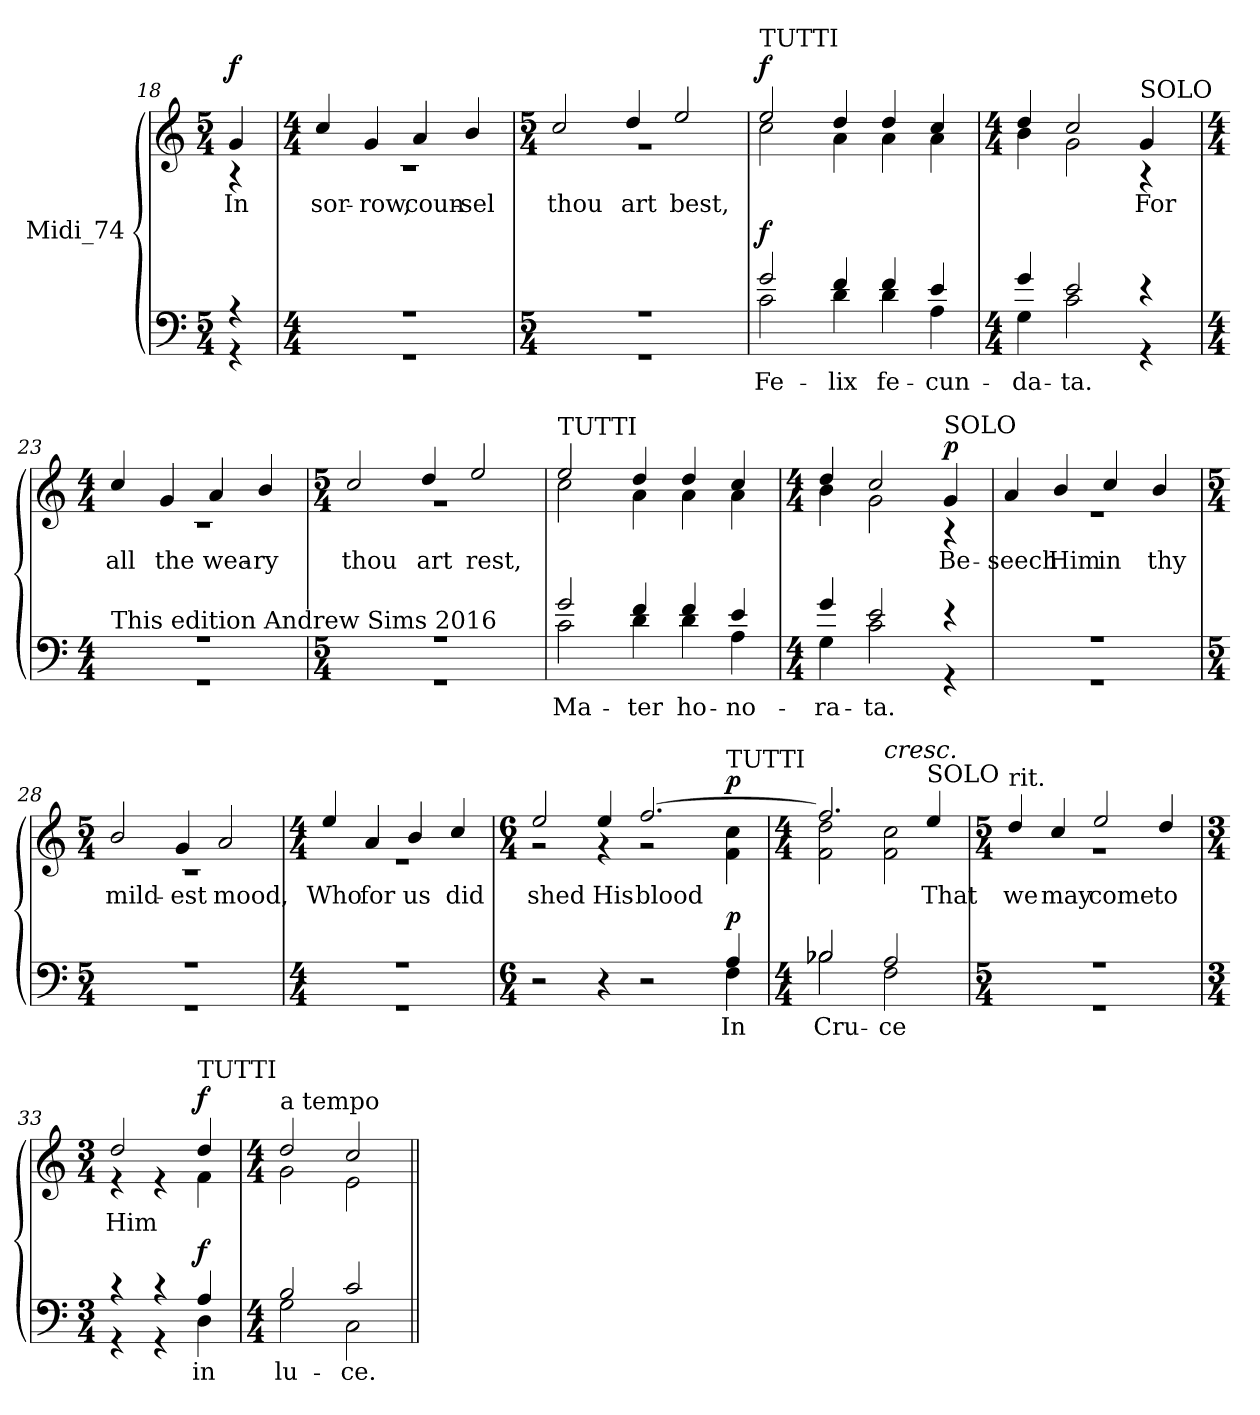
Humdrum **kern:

**kern	**text	**dynam	**kern	**text	**dynam
*part2	*part2	*part2	*part1	*part1	*part1
*staff2	*staff2	*staff2	*staff1	*staff1	*staff1
*I"Midi_74	*	*	*I"Midi_74	*	*
!!LO:PB:g=z
*clefF4	*	*	*clefG2	*	*
*k[]	*	*	*k[]	*	*
*M5/4	*	*	*M5/4	*	*
=18	=18	=18	=18	=18	=18
*^	*	*	*	*	*
!	!	!	!	!LO:TX:a:t=SOLO	!	!
!	!	!	!	!	!LO:LY:b	!LO:DY:b
*	*	*	*	*^	*	*
4r	4r	.	.	4g/	4r	In	f
=19	=19	=19	=19	=19	=19	=19	=19
*M4/4	*	*	*	*M4/4	*	*	*
!	!	!	!	!	!	!LO:LY:b	!
1r	1r	.	.	4cc/	1r	sor-	.
!	!	!	!	!	!	!LO:LY:b	!
.	.	.	.	4g/	.	-row,	.
!	!	!	!	!	!	!LO:LY:b	!
.	.	.	.	4a/	.	coun-	.
!	!	!	!	!	!	!LO:LY:b	!
.	.	.	.	4b/	.	-sel	.
=20	=20	=20	=20	=20	=20	=20	=20
*M5/4	*	*	*	*M5/4	*	*	*
!	!	!	!	!	!	!LO:LY:b	!
4%5r	4%5r	.	.	2cc/	4%5r	thou	.
!	!	!	!	!	!	!LO:LY:b	!
.	.	.	.	4dd/	.	art	.
!	!	!	!	!	!	!LO:LY:b	!
.	.	.	.	2ee/	.	best,	.
=21	=21	=21	=21	=21	=21	=21	=21
!	!	!	!	!LO:TX:a:t=TUTTI	!	!	!
!	!	!LO:LY:b	!LO:DY:b	!	!	!	!LO:DY:b
2g/	2c\	Fe-	f	2ee/	2cc\	.	f
!	!	!LO:LY:b	!	!	!	!	!
4f/	4d\	-lix	.	4dd/	4a\	.	.
!	!	!LO:LY:b	!	!	!	!	!
4f/	4d\	fe-	.	4dd/	4a\	.	.
!	!	!LO:LY:b	!	!	!	!	!
4e/	4A\	-cun-	.	4cc/	4a\	.	.
=22	=22	=22	=22	=22	=22	=22	=22
*M4/4	*	*	*	*M4/4	*	*	*
!	!	!LO:LY:b	!	!	!	!	!
4g/	4G\	-da-	.	4dd/	4b\	.	.
!	!	!LO:LY:b	!	!	!	!	!
2e/	2c\	-ta.	.	2cc/	2g\	.	.
!	!	!	!	!LO:TX:a:t=SOLO	!	!	!
!	!	!	!	!	!	!LO:LY:b	!
4r	4r	.	.	4g/	4r	For	.
!!LO:LB:g=z	!!
=23	=23	=23	=23	=23	=23	=23	=23
*M4/4	*	*	*	*M4/4	*	*	*
!LO:TX:a:t=This edition  Andrew Sims 2016	!	!	!	!	!	!	!
!	!	!	!	!	!	!LO:LY:b	!
1r	1r	.	.	4cc/	1r	all	.
!	!	!	!	!	!	!LO:LY:b	!
.	.	.	.	4g/	.	the	.
!	!	!	!	!	!	!LO:LY:b	!
.	.	.	.	4a/	.	wea-	.
!	!	!	!	!	!	!LO:LY:b	!
.	.	.	.	4b/	.	-ry	.
=24	=24	=24	=24	=24	=24	=24	=24
*M5/4	*	*	*	*M5/4	*	*	*
!	!	!	!	!	!	!LO:LY:b	!
4%5r	4%5r	.	.	2cc/	4%5r	thou	.
!	!	!	!	!	!	!LO:LY:b	!
.	.	.	.	4dd/	.	art	.
!	!	!	!	!	!	!LO:LY:b	!
.	.	.	.	2ee/	.	rest,	.
=25	=25	=25	=25	=25	=25	=25	=25
!	!	!	!	!LO:TX:a:t=TUTTI	!	!	!
!	!	!LO:LY:b	!	!	!	!	!
2g/	2c\	Ma-	.	2ee/	2cc\	.	.
!	!	!LO:LY:b	!	!	!	!	!
4f/	4d\	-ter	.	4dd/	4a\	.	.
!	!	!LO:LY:b	!	!	!	!	!
4f/	4d\	ho-	.	4dd/	4a\	.	.
!	!	!LO:LY:b	!	!	!	!	!
4e/	4A\	-no-	.	4cc/	4a\	.	.
=26	=26	=26	=26	=26	=26	=26	=26
*M4/4	*	*	*	*M4/4	*	*	*
!	!	!LO:LY:b	!	!	!	!	!
4g/	4G\	-ra-	.	4dd/	4b\	.	.
!	!	!LO:LY:b	!	!	!	!	!
2e/	2c\	-ta.	.	2cc/	2g\	.	.
!	!	!	!	!LO:TX:a:t=SOLO	!	!	!
!	!	!	!	!	!	!LO:LY:b	!LO:DY:b
4r	4r	.	.	4g/	4r	Be-	p
=27	=27	=27	=27	=27	=27	=27	=27
!	!	!	!	!	!	!LO:LY:b	!
1r	1r	.	.	4a/	1r	-seech	.
!	!	!	!	!	!	!LO:LY:b	!
.	.	.	.	4b/	.	Him	.
!	!	!	!	!	!	!LO:LY:b	!
.	.	.	.	4cc/	.	in	.
!	!	!	!	!	!	!LO:LY:b	!
.	.	.	.	4b/	.	thy	.
!!LO:LB:g=z	!!
=28	=28	=28	=28	=28	=28	=28	=28
*M5/4	*	*	*	*M5/4	*	*	*
!	!	!	!	!	!	!LO:LY:b	!
4%5r	4%5r	.	.	2b/	4%5r	mild-	.
!	!	!	!	!	!	!LO:LY:b	!
.	.	.	.	4g/	.	-est	.
!	!	!	!	!	!	!LO:LY:b	!
.	.	.	.	2a/	.	mood,	.
=29	=29	=29	=29	=29	=29	=29	=29
*M4/4	*	*	*	*M4/4	*	*	*
!	!	!	!	!	!	!LO:LY:b	!
1r	1r	.	.	4ee/	1r	Who	.
!	!	!	!	!	!	!LO:LY:b	!
.	.	.	.	4a/	.	for	.
!	!	!	!	!	!	!LO:LY:b	!
.	.	.	.	4b/	.	us	.
!	!	!	!	!	!	!LO:LY:b	!
.	.	.	.	4cc/	.	did	.
=30	=30	=30	=30	=30	=30	=30	=30
*M6/4	*	*	*	*M6/4	*	*	*
!	!	!	!	!	!	!LO:LY:b	!
1ryy	2r	.	.	2ee/	2r	shed	.
!	!	!	!	!	!	!LO:LY:b	!
.	4r	.	.	4ee/	4r	His	.
!	!	!	!	!	!	!LO:LY:b	!
.	2r	.	.	[2.ff/	2r	blood	.
4ryy	.	.	.	.	.	.	.
!	!	!	!	!	!LO:TX:a:t=TUTTI	!	!
!	!	!LO:LY:b	!LO:DY:b	!	!	!	!LO:DY:b
4A/	4F\	In	p	.	4f\ 4cc\	.	p
!!LO:LB:g=z	!!
=31	=31	=31	=31	=31	=31	=31	=31
*M4/4	*	*	*	*M4/4	*	*	*
!	!	!LO:LY:b	!	!	!	!	!
2B-X/	2B-\	Cru-	.	2.ff/]	2f\ 2dd\	.	.
!	!	!	!	!	!LO:TX:a:i:t=cresc.	!	!
!	!	!LO:LY:b	!	!	!	!	!
2A/	2F\	-ce	.	.	2f\ 2cc\	.	.
!	!	!	!	!LO:TX:a:t=SOLO	!	!	!
!	!	!	!	!	!	!LO:LY:b	!
.	.	.	.	4ee/	.	That	.
=32	=32	=32	=32	=32	=32	=32	=32
*M5/4	*	*	*	*M5/4	*	*	*
!	!	!	!	!LO:TX:a:t=rit.	!	!	!
!	!	!	!	!	!	!LO:LY:b	!
4%5r	4%5r	.	.	4dd/	4%5r	we	.
!	!	!	!	!	!	!LO:LY:b	!
.	.	.	.	4cc/	.	may	.
!	!	!	!	!	!	!LO:LY:b	!
.	.	.	.	2ee/	.	come	.
!	!	!	!	!	!	!LO:LY:b	!
.	.	.	.	4dd/	.	to	.
=33	=33	=33	=33	=33	=33	=33	=33
*M3/4	*	*	*	*M3/4	*	*	*
!	!	!	!	!	!	!LO:LY:b	!
4r	4r	.	.	2dd/	4r	Him	.
4r	4r	.	.	.	4r	.	.
!	!	!	!	!LO:TX:a:t=TUTTI	!	!	!
!	!	!LO:LY:b	!LO:DY:b	!	!	!	!LO:DY:b
4A/	4D\	in	f	4dd/	4f\	.	f
=34	=34	=34	=34	=34	=34	=34	=34
*M4/4	*	*	*	*M4/4	*	*	*
!	!	!	!	!LO:TX:a:t=a tempo	!	!	!
!	!	!LO:LY:b	!	!	!	!	!
2B/	2G\	lu-	.	2dd/	2g\	.	.
!	!	!LO:LY:b	!	!	!	!	!
2c/	2C\	-ce.	.	2cc/	2e\	.	.
*v	*v	*	*	*	*	*	*
*	*	*	*v	*v	*	*
=||	=||	=||	=||	=||	=||
*-	*-	*-	*-	*-	*-
